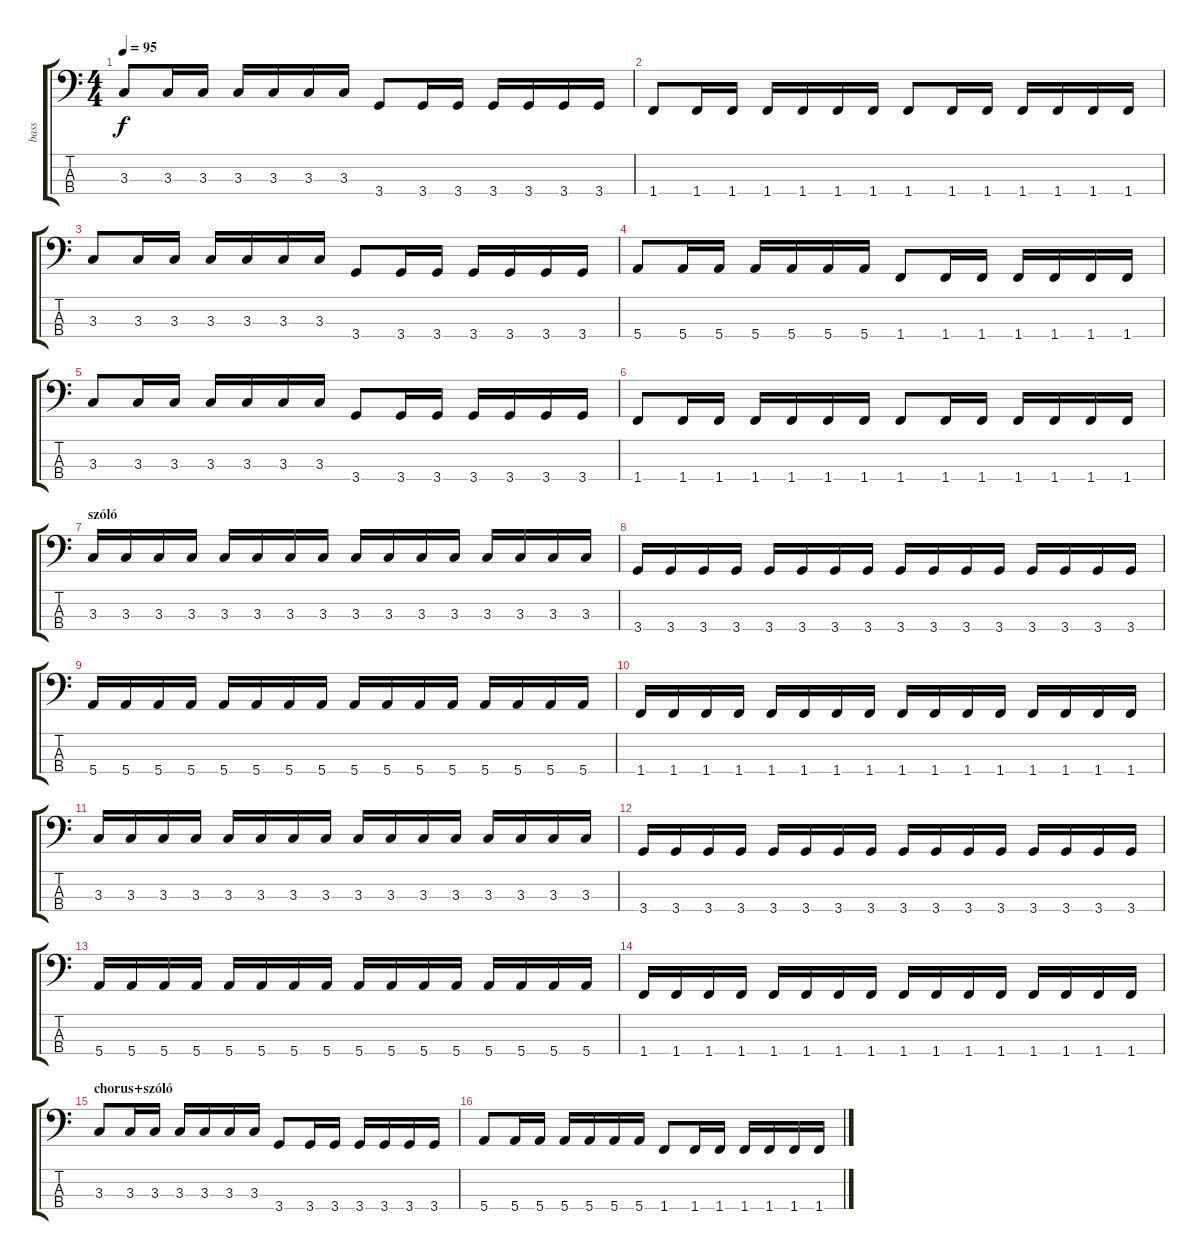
\track ("bass" "bass") {instrument electricbassfinger}
\staff {score tabs}
\tuning (G2 D2 A1 E1) {hide}
\ts (4 4)
\tempo 95
\clef f4
\ks c
3.3.8{dy f} 3.3.16 3.3.16 3.3.16 3.3.16 3.3.16 3.3.16 3.4.8 3.4.16 3.4.16 3.4.16 3.4.16 3.4.16 3.4.16 |
1.4.8 1.4.16 1.4.16 1.4.16 1.4.16 1.4.16 1.4.16 1.4.8 1.4.16 1.4.16 1.4.16 1.4.16 1.4.16 1.4.16 |
3.3.8 3.3.16 3.3.16 3.3.16 3.3.16 3.3.16 3.3.16 3.4.8 3.4.16 3.4.16 3.4.16 3.4.16 3.4.16 3.4.16 |
5.4.8 5.4.16 5.4.16 5.4.16 5.4.16 5.4.16 5.4.16 1.4.8 1.4.16 1.4.16 1.4.16 1.4.16 1.4.16 1.4.16 |
3.3.8 3.3.16 3.3.16 3.3.16 3.3.16 3.3.16 3.3.16 3.4.8 3.4.16 3.4.16 3.4.16 3.4.16 3.4.16 3.4.16 |
1.4.8 1.4.16 1.4.16 1.4.16 1.4.16 1.4.16 1.4.16 1.4.8 1.4.16 1.4.16 1.4.16 1.4.16 1.4.16 1.4.16 |
\section ("" "szóló")
3.3.16 3.3.16 3.3.16 3.3.16 3.3.16 3.3.16 3.3.16 3.3.16 3.3.16 3.3.16 3.3.16 3.3.16 3.3.16 3.3.16 3.3.16 3.3.16 |
3.4.16 3.4.16 3.4.16 3.4.16 3.4.16 3.4.16 3.4.16 3.4.16 3.4.16 3.4.16 3.4.16 3.4.16 3.4.16 3.4.16 3.4.16 3.4.16 |
5.4.16 5.4.16 5.4.16 5.4.16 5.4.16 5.4.16 5.4.16 5.4.16 5.4.16 5.4.16 5.4.16 5.4.16 5.4.16 5.4.16 5.4.16 5.4.16 |
1.4.16 1.4.16 1.4.16 1.4.16 1.4.16 1.4.16 1.4.16 1.4.16 1.4.16 1.4.16 1.4.16 1.4.16 1.4.16 1.4.16 1.4.16 1.4.16 |
3.3.16 3.3.16 3.3.16 3.3.16 3.3.16 3.3.16 3.3.16 3.3.16 3.3.16 3.3.16 3.3.16 3.3.16 3.3.16 3.3.16 3.3.16 3.3.16 |
3.4.16 3.4.16 3.4.16 3.4.16 3.4.16 3.4.16 3.4.16 3.4.16 3.4.16 3.4.16 3.4.16 3.4.16 3.4.16 3.4.16 3.4.16 3.4.16 |
5.4.16 5.4.16 5.4.16 5.4.16 5.4.16 5.4.16 5.4.16 5.4.16 5.4.16 5.4.16 5.4.16 5.4.16 5.4.16 5.4.16 5.4.16 5.4.16 |
1.4.16 1.4.16 1.4.16 1.4.16 1.4.16 1.4.16 1.4.16 1.4.16 1.4.16 1.4.16 1.4.16 1.4.16 1.4.16 1.4.16 1.4.16 1.4.16 |
\section ("" "chorus+szóló")
3.3.8 3.3.16 3.3.16 3.3.16 3.3.16 3.3.16 3.3.16 3.4.8 3.4.16 3.4.16 3.4.16 3.4.16 3.4.16 3.4.16 |
5.4.8 5.4.16 5.4.16 5.4.16 5.4.16 5.4.16 5.4.16 1.4.8 1.4.16 1.4.16 1.4.16 1.4.16 1.4.16 1.4.16
